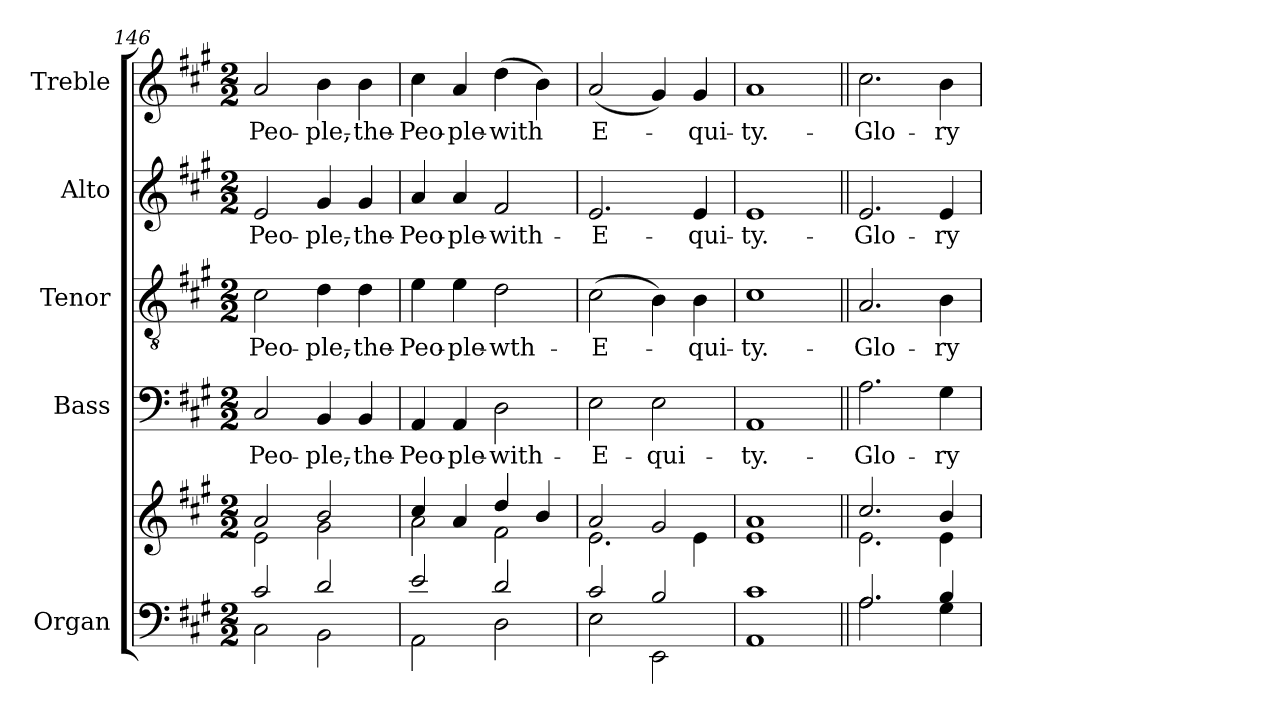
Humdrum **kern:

**kern	**kern	**kern	**text	**kern	**text	**kern	**text	**kern	**text
*part5	*part5	*part4	*part4	*part3	*part3	*part2	*part2	*part1	*part1
*staff6	*staff5	*staff4	*staff4	*staff3	*staff3	*staff2	*staff2	*staff1	*staff1
*I"Organ	*	*I"Bass	*	*I"Tenor	*	*I"Alto	*	*I"Treble	*
*I'Org.	*	*I'B.	*	*I'T.	*	*I'A.	*	*I'Tr.	*
*clefF4	*clefG2	*clefF4	*	*clefGv2	*	*clefG2	*	*clefG2	*
*	*	*	*	*ITrd7c12	*	*	*	*	*
*k[f#c#g#]	*k[f#c#g#]	*k[f#c#g#]	*	*k[f#c#g#]	*	*k[f#c#g#]	*	*k[f#c#g#]	*
*A:	*A:	*A:	*	*A:	*	*A:	*	*A:	*
*M2/2	*M2/2	*M2/2	*	*M2/2	*	*M2/2	*	*M2/2	*
=146	=146	=146	=146	=146	=146	=146	=146	=146	=146
*^	*^	*	*	*	*	*	*	*	*
!	!	!	!	!	!LO:LY:b:color=#000000	!	!	!	!	!	!
!	!	!	!	!	!	!	!LO:LY:b:color=#000000	!	!	!	!
!	!	!	!	!	!	!	!	!	!LO:LY:b:color=#000000	!	!
!	!	!	!	!	!	!	!	!	!	!	!LO:LY:b:color=#000000
2c#i/	2C#i\	2ai/	2ei\	2C#i/	-Peo-	2C#i\	-Peo-	2ei/	-Peo-	2ai/	-Peo-
!	!	!	!	!	!LO:LY:b:color=#000000	!	!	!	!	!	!
!	!	!	!	!	!	!	!LO:LY:b:color=#000000	!	!	!	!
!	!	!	!	!	!	!	!	!	!LO:LY:b:color=#000000	!	!
!	!	!	!	!	!	!	!	!	!	!	!LO:LY:b:color=#000000
2di/	2BBi\	2bi/	2g#i\	4BBi/	-ple,-	4Di\	-ple,-	4g#i/	-ple,-	4bi\	-ple,-
!	!	!	!	!	!LO:LY:b:color=#000000	!	!	!	!	!	!
!	!	!	!	!	!	!	!LO:LY:b:color=#000000	!	!	!	!
!	!	!	!	!	!	!	!	!	!LO:LY:b:color=#000000	!	!
!	!	!	!	!	!	!	!	!	!	!	!LO:LY:b:color=#000000
.	.	.	.	4BBi/	-the-	4Di\	-the-	4g#i/	-the-	4bi\	-the-
=147	=147	=147	=147	=147	=147	=147	=147	=147	=147	=147	=147
!	!	!	!	!	!LO:LY:b:color=#000000	!	!	!	!	!	!
!	!	!	!	!	!	!	!LO:LY:b:color=#000000	!	!	!	!
!	!	!	!	!	!	!	!	!	!LO:LY:b:color=#000000	!	!
!	!	!	!	!	!	!	!	!	!	!	!LO:LY:b:color=#000000
2ei/	2AAi\	4cc#i/	2ai\	4AAi/	-Peo-	4Ei\	-Peo-	4ai/	-Peo-	4cc#i\	-Peo-
!	!	!	!	!	!LO:LY:b:color=#000000	!	!	!	!	!	!
!	!	!	!	!	!	!	!LO:LY:b:color=#000000	!	!	!	!
!	!	!	!	!	!	!	!	!	!LO:LY:b:color=#000000	!	!
!	!	!	!	!	!	!	!	!	!	!	!LO:LY:b:color=#000000
.	.	4ai/	.	4AAi/	-ple-	4Ei\	-ple-	4ai/	-ple-	4ai/	-ple-
!	!	!	!	!	!LO:LY:b:color=#000000	!	!	!	!	!	!
!	!	!	!	!	!	!	!LO:LY:b:color=#000000	!	!	!	!
!	!	!	!	!	!	!	!	!	!LO:LY:b:color=#000000	!	!
!	!	!	!	!	!	!	!	!	!	!	!LO:LY:b:color=#000000
2di/	2Di\	4ddi/	2f#i\	2Di\	-with-	2Di\	-wth-	2f#i/	-with-	(4ddi\	-with
.	.	4bi/	.	.	.	.	.	.	.	4bi\)	.
=148	=148	=148	=148	=148	=148	=148	=148	=148	=148	=148	=148
!	!	!	!	!	!LO:LY:b:color=#000000	!	!	!	!	!	!
!	!	!	!	!	!	!	!LO:LY:b:color=#000000	!	!	!	!
!	!	!	!	!	!	!	!	!	!LO:LY:b:color=#000000	!	!
!	!	!	!	!	!	!	!	!	!	!	!LO:LY:b:color=#000000
2c#i/	2Ei\	2ai/	2.ei\	2Ei\	-E-	(2C#i\	-E-	2.ei/	-E-	(2ai/	E-
!	!	!	!	!	!LO:LY:b:color=#000000	!	!	!	!	!	!
2Bi/	2EEi\	2g#i/	.	2Ei\	-qui-	4BBi\)	.	.	.	4g#i/)	.
!	!	!	!	!	!	!	!LO:LY:b:color=#000000	!	!	!	!
!	!	!	!	!	!	!	!	!	!LO:LY:b:color=#000000	!	!
!	!	!	!	!	!	!	!	!	!	!	!LO:LY:b:color=#000000
.	.	.	4ei\	.	.	4BBi\	-qui-	4ei/	-qui-	4g#i/	-qui-
=149	=149	=149	=149	=149	=149	=149	=149	=149	=149	=149	=149
!	!	!	!	!	!LO:LY:b:color=#000000	!	!	!	!	!	!
!	!	!	!	!	!	!	!LO:LY:b:color=#000000	!	!	!	!
!	!	!	!	!	!	!	!	!	!LO:LY:b:color=#000000	!	!
!	!	!	!	!	!	!	!	!	!	!	!LO:LY:b:color=#000000
1c#i	1AAi	1ai	1ei	1AAi	-ty.-	1C#i	-ty.-	1ei	-ty.-	1ai	-ty.-
=150||	=150||	=150||	=150||	=150||	=150||	=150||	=150||	=150||	=150||	=150||	=150||
!	!	!	!	!	!LO:LY:b:color=#000000	!	!	!	!	!	!
!	!	!	!	!	!	!	!LO:LY:b:color=#000000	!	!	!	!
!	!	!	!	!	!	!	!	!	!LO:LY:b:color=#000000	!	!
!	!	!	!	!	!	!	!	!	!	!	!LO:LY:b:color=#000000
2.Ai/	2.Ai\	2.cc#i/	2.ei\	2.Ai\	-Glo-	2.AAi/	-Glo-	2.ei/	-Glo-	2.cc#i\	-Glo-
!	!	!	!	!	!LO:LY:b:color=#000000	!	!	!	!	!	!
!	!	!	!	!	!	!	!LO:LY:b:color=#000000	!	!	!	!
!	!	!	!	!	!	!	!	!	!LO:LY:b:color=#000000	!	!
!	!	!	!	!	!	!	!	!	!	!	!LO:LY:b:color=#000000
4Bi/	4G#i\	4bi/	4ei\	4G#i\	-ry-	4BBi\	-ry-	4ei/	-ry-	4bi\	-ry-
*v	*v	*	*	*	*	*	*	*	*	*	*
*	*v	*v	*	*	*	*	*	*	*	*
=	=	=	=	=	=	=	=	=	=
*-	*-	*-	*-	*-	*-	*-	*-	*-	*-
